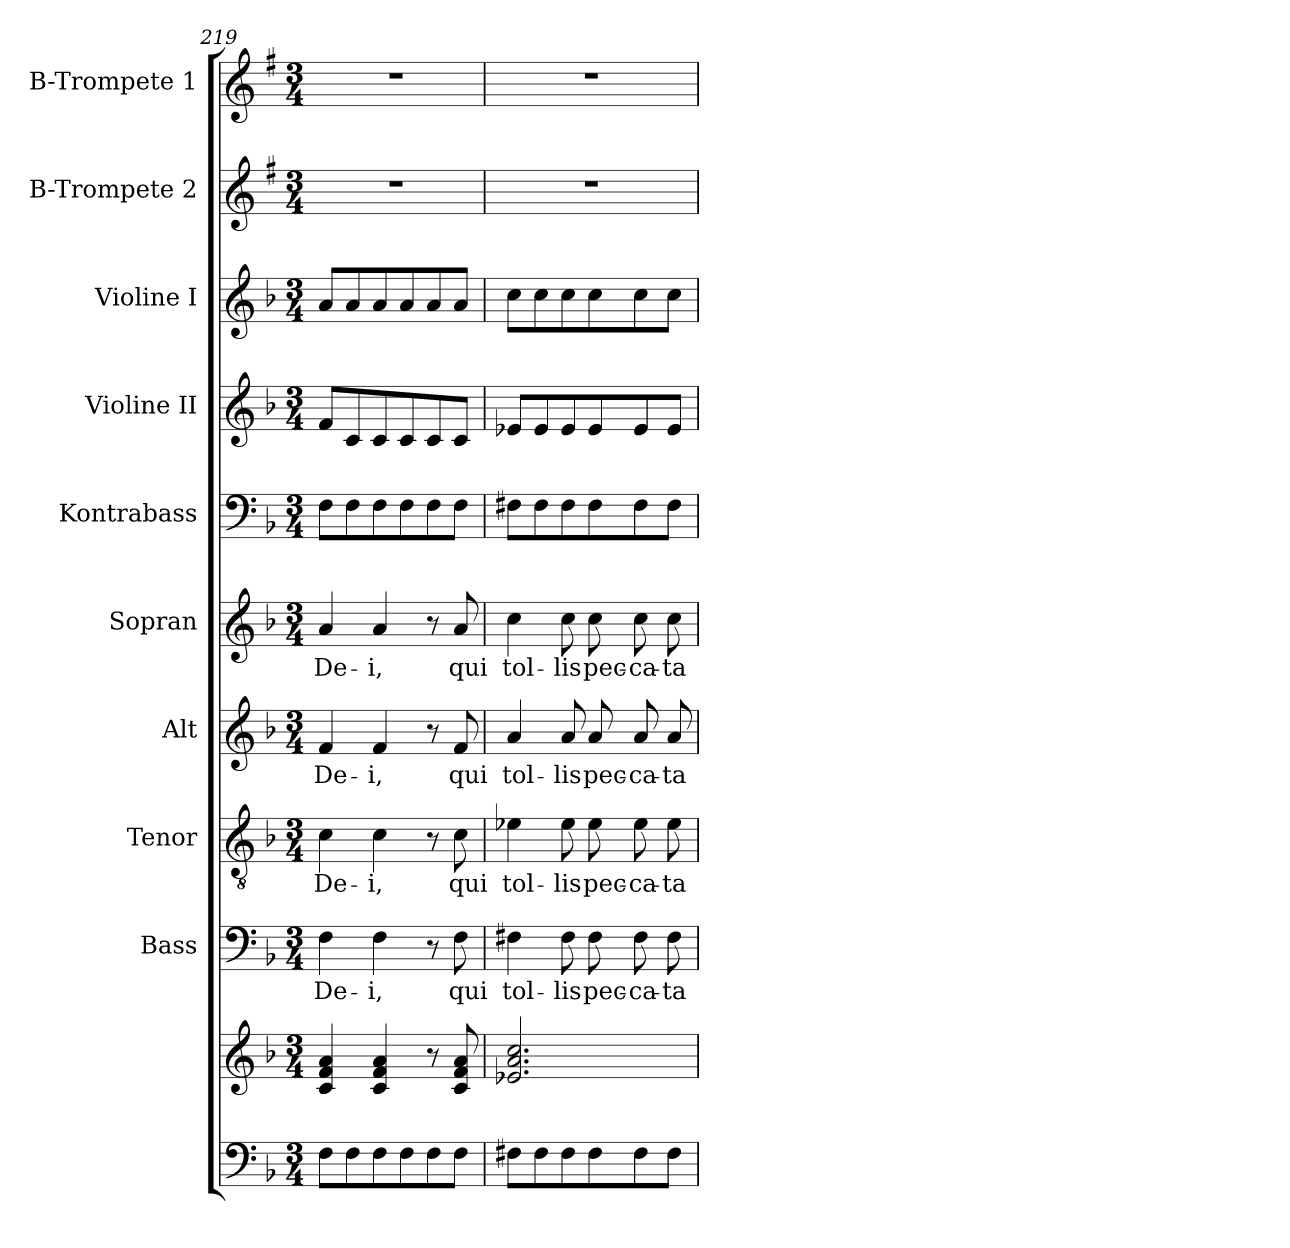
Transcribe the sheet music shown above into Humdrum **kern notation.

**kern	**kern	**kern	**text	**kern	**text	**kern	**text	**kern	**text	**kern	**kern	**kern	**kern	**kern
*part10	*part10	*part9	*part9	*part8	*part8	*part7	*part7	*part6	*part6	*part5	*part4	*part3	*part2	*part1
*staff11	*staff10	*staff9	*staff9	*staff8	*staff8	*staff7	*staff7	*staff6	*staff6	*staff5	*staff4	*staff3	*staff2	*staff1
*	*	*I"Bass	*	*I"Tenor	*	*I"Alt	*	*I"Sopran	*	*I"Kontrabass	*I"Violine II	*I"Violine I	*I"B-Trompete 2	*I"B-Trompete 1
*	*	*I'B.	*	*I'T.	*	*I'A.	*	*I'S.	*	*I'Kb.	*I'Vl. II	*I'Vl. I	*I'B Trp. 2	*I'B Trp. 1
*clefF4	*clefG2	*clefF4	*	*clefGv2	*	*clefG2	*	*clefG2	*	*clefF4	*clefG2	*clefG2	*clefG2	*clefG2
*	*	*	*	*	*	*	*	*	*	*ITrd7c12	*	*	*ITrd1c2	*ITrd1c2
*k[b-]	*k[b-]	*k[b-]	*	*k[b-]	*	*k[b-]	*	*k[b-]	*	*k[b-]	*k[b-]	*k[b-]	*k[b-]	*k[b-]
*F:	*F:	*F:	*	*F:	*	*F:	*	*F:	*	*F:	*F:	*F:	*F:	*F:
*M3/4	*M3/4	*M3/4	*	*M3/4	*	*M3/4	*	*M3/4	*	*M3/4	*M3/4	*M3/4	*M3/4	*M3/4
=219	=219	=219	=219	=219	=219	=219	=219	=219	=219	=219	=219	=219	=219	=219
!	!	!	!LO:LY:b	!	!LO:LY:b	!	!LO:LY:b	!	!LO:LY:b	!	!	!	!	!
8F\L	4c/ 4f/ 4a/	4F\	De-	4c\	De-	4f/	De-	4a/	De-	8FF\L	8f/L	8a/L	2.r	2.r
8F\	.	.	.	.	.	.	.	.	.	8FF\	8c/	8a/	.	.
!	!	!	!LO:LY:b	!	!LO:LY:b	!	!LO:LY:b	!	!LO:LY:b	!	!	!	!	!
8F\	4c/ 4f/ 4a/	4F\	-i,	4c\	-i,	4f/	-i,	4a/	-i,	8FF\	8c/	8a/	.	.
8F\	.	.	.	.	.	.	.	.	.	8FF\	8c/	8a/	.	.
8F\	8r	8r	.	8r	.	8r	.	8r	.	8FF\	8c/	8a/	.	.
!	!	!	!LO:LY:b	!	!LO:LY:b	!	!LO:LY:b	!	!LO:LY:b	!	!	!	!	!
8F\J	8c/ 8f/ 8a/	8F\	qui	8c\	qui	8f/	qui	8a/	qui	8FF\J	8c/J	8a/J	.	.
=220	=220	=220	=220	=220	=220	=220	=220	=220	=220	=220	=220	=220	=220	=220
!	!	!	!LO:LY:b	!	!LO:LY:b	!	!LO:LY:b	!	!LO:LY:b	!	!	!	!	!
8F#X\L	2.e-X/ 2.a/ 2.cc/	4F#X\	tol-	4e-X\	tol-	4a/	tol-	4cc\	tol-	8FF#X\L	8e-X/L	8cc\L	2.r	2.r
8F#\	.	.	.	.	.	.	.	.	.	8FF#\	8e-/	8cc\	.	.
!	!	!	!LO:LY:b	!	!LO:LY:b	!	!LO:LY:b	!	!LO:LY:b	!	!	!	!	!
8F#\	.	8F#\	-lis	8e-\	-lis	8a/	-lis	8cc\	-lis	8FF#\	8e-/	8cc\	.	.
!	!	!	!LO:LY:b	!	!LO:LY:b	!	!LO:LY:b	!	!LO:LY:b	!	!	!	!	!
8F#\	.	8F#\	pec-	8e-\	pec-	8a/	pec-	8cc\	pec-	8FF#\	8e-/	8cc\	.	.
!	!	!	!LO:LY:b	!	!LO:LY:b	!	!LO:LY:b	!	!LO:LY:b	!	!	!	!	!
8F#\	.	8F#\	-ca-	8e-\	-ca-	8a/	-ca-	8cc\	-ca-	8FF#\	8e-/	8cc\	.	.
!	!	!	!LO:LY:b	!	!LO:LY:b	!	!LO:LY:b	!	!LO:LY:b	!	!	!	!	!
8F#\J	.	8F#\	-ta	8e-\	-ta	8a/	-ta	8cc\	-ta	8FF#\J	8e-/J	8cc\J	.	.
=	=	=	=	=	=	=	=	=	=	=	=	=	=	=
*-	*-	*-	*-	*-	*-	*-	*-	*-	*-	*-	*-	*-	*-	*-
